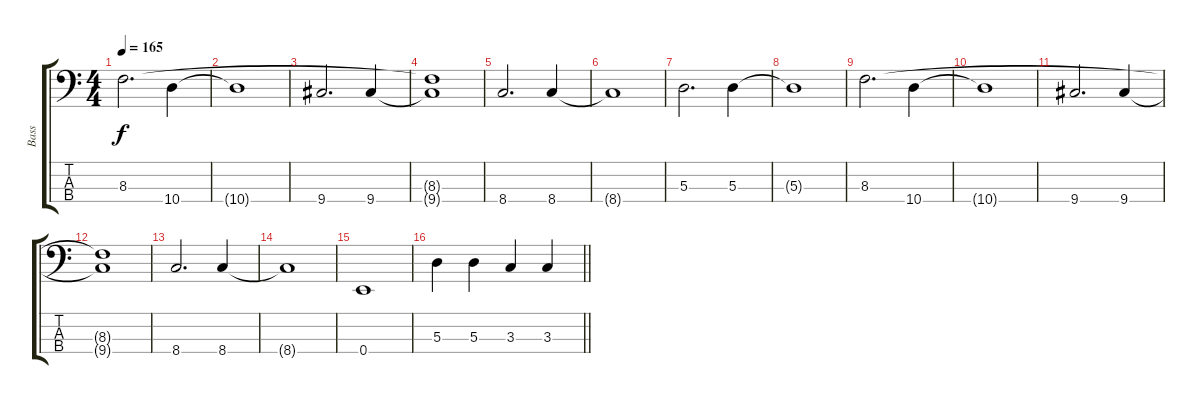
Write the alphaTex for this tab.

\track ("Bass" "Bass") {instrument electricbassfinger}
\staff {score tabs}
\tuning (G2 D2 A1 E1) {hide}
\ts (4 4)
\tempo 165
\clef f4
\ks c
8.3.2{d dy f} 10.4.4 |
10.4{t}.1 |
9.4.2{d} 9.4.4 |
(8.3{t} 9.4{t}).1 |
8.4.2{d} 8.4.4 |
8.4{t}.1 |
5.3.2{d} 5.3.4 |
5.3{t}.1 |
8.3.2{d} 10.4.4 |
10.4{t}.1 |
9.4.2{d} 9.4.4 |
(8.3{t} 9.4{t}).1 |
8.4.2{d} 8.4.4 |
8.4{t}.1 |
0.4.1 |
\barLineRight lightlight
5.3.4 5.3.4 3.3.4 3.3.4
